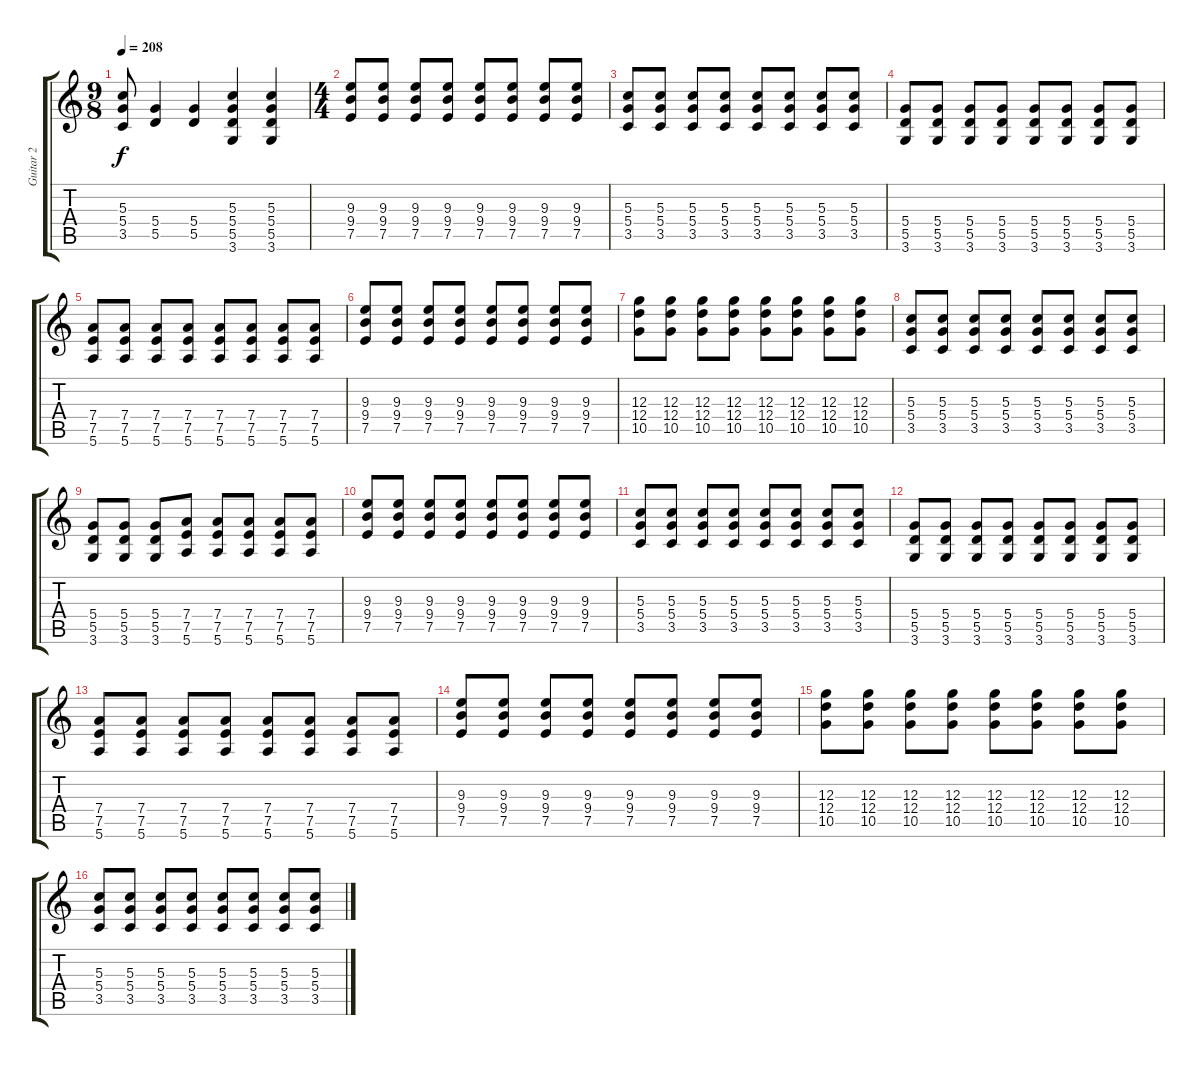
\track ("Guitar 2" "Guitar 2") {instrument overdrivenguitar}
\staff {score tabs}
\tuning (E4 B3 G3 D3 A2 E2) {hide}
\ts (9 8)
\tempo 208
\clef g2
\ks c
(5.3{t} 5.4{t} 3.5{t}).8{dy f} (5.4 5.5).4 (5.4 5.5).4 (5.3 5.4 5.5 3.6).4 (5.3 5.4 5.5 3.6).4 |
\ts (4 4)
(9.3 9.4 7.5).8 (9.3 9.4 7.5).8 (9.3 9.4 7.5).8 (9.3 9.4 7.5).8 (9.3 9.4 7.5).8 (9.3 9.4 7.5).8 (9.3 9.4 7.5).8 (9.3 9.4 7.5).8 |
(5.3 5.4 3.5).8 (5.3 5.4 3.5).8 (5.3 5.4 3.5).8 (5.3 5.4 3.5).8 (5.3 5.4 3.5).8 (5.3 5.4 3.5).8 (5.3 5.4 3.5).8 (5.3 5.4 3.5).8 |
(5.4 5.5 3.6).8 (5.4 5.5 3.6).8 (5.4 5.5 3.6).8 (5.4 5.5 3.6).8 (5.4 5.5 3.6).8 (5.4 5.5 3.6).8 (5.4 5.5 3.6).8 (5.4 5.5 3.6).8 |
(7.4 7.5 5.6).8 (7.4 7.5 5.6).8 (7.4 7.5 5.6).8 (7.4 7.5 5.6).8 (7.4 7.5 5.6).8 (7.4 7.5 5.6).8 (7.4 7.5 5.6).8 (7.4 7.5 5.6).8 |
(9.3 9.4 7.5).8 (9.3 9.4 7.5).8 (9.3 9.4 7.5).8 (9.3 9.4 7.5).8 (9.3 9.4 7.5).8 (9.3 9.4 7.5).8 (9.3 9.4 7.5).8 (9.3 9.4 7.5).8 |
(12.3 12.4 10.5).8 (12.3 12.4 10.5).8 (12.3 12.4 10.5).8 (12.3 12.4 10.5).8 (12.3 12.4 10.5).8 (12.3 12.4 10.5).8 (12.3 12.4 10.5).8 (12.3 12.4 10.5).8 |
(5.3 5.4 3.5).8 (5.3 5.4 3.5).8 (5.3 5.4 3.5).8 (5.3 5.4 3.5).8 (5.3 5.4 3.5).8 (5.3 5.4 3.5).8 (5.3 5.4 3.5).8 (5.3 5.4 3.5).8 |
(5.4 5.5 3.6).8 (5.4 5.5 3.6).8 (5.4 5.5 3.6).8 (7.4 7.5 5.6).8 (7.4 7.5 5.6).8 (7.4 7.5 5.6).8 (7.4 7.5 5.6).8 (7.4 7.5 5.6).8 |
(9.3 9.4 7.5).8 (9.3 9.4 7.5).8 (9.3 9.4 7.5).8 (9.3 9.4 7.5).8 (9.3 9.4 7.5).8 (9.3 9.4 7.5).8 (9.3 9.4 7.5).8 (9.3 9.4 7.5).8 |
(5.3 5.4 3.5).8 (5.3 5.4 3.5).8 (5.3 5.4 3.5).8 (5.3 5.4 3.5).8 (5.3 5.4 3.5).8 (5.3 5.4 3.5).8 (5.3 5.4 3.5).8 (5.3 5.4 3.5).8 |
(5.4 5.5 3.6).8 (5.4 5.5 3.6).8 (5.4 5.5 3.6).8 (5.4 5.5 3.6).8 (5.4 5.5 3.6).8 (5.4 5.5 3.6).8 (5.4 5.5 3.6).8 (5.4 5.5 3.6).8 |
(7.4 7.5 5.6).8 (7.4 7.5 5.6).8 (7.4 7.5 5.6).8 (7.4 7.5 5.6).8 (7.4 7.5 5.6).8 (7.4 7.5 5.6).8 (7.4 7.5 5.6).8 (7.4 7.5 5.6).8 |
(9.3 9.4 7.5).8 (9.3 9.4 7.5).8 (9.3 9.4 7.5).8 (9.3 9.4 7.5).8 (9.3 9.4 7.5).8 (9.3 9.4 7.5).8 (9.3 9.4 7.5).8 (9.3 9.4 7.5).8 |
(12.3 12.4 10.5).8 (12.3 12.4 10.5).8 (12.3 12.4 10.5).8 (12.3 12.4 10.5).8 (12.3 12.4 10.5).8 (12.3 12.4 10.5).8 (12.3 12.4 10.5).8 (12.3 12.4 10.5).8 |
(5.3 5.4 3.5).8 (5.3 5.4 3.5).8 (5.3 5.4 3.5).8 (5.3 5.4 3.5).8 (5.3 5.4 3.5).8 (5.3 5.4 3.5).8 (5.3 5.4 3.5).8 (5.3 5.4 3.5).8
